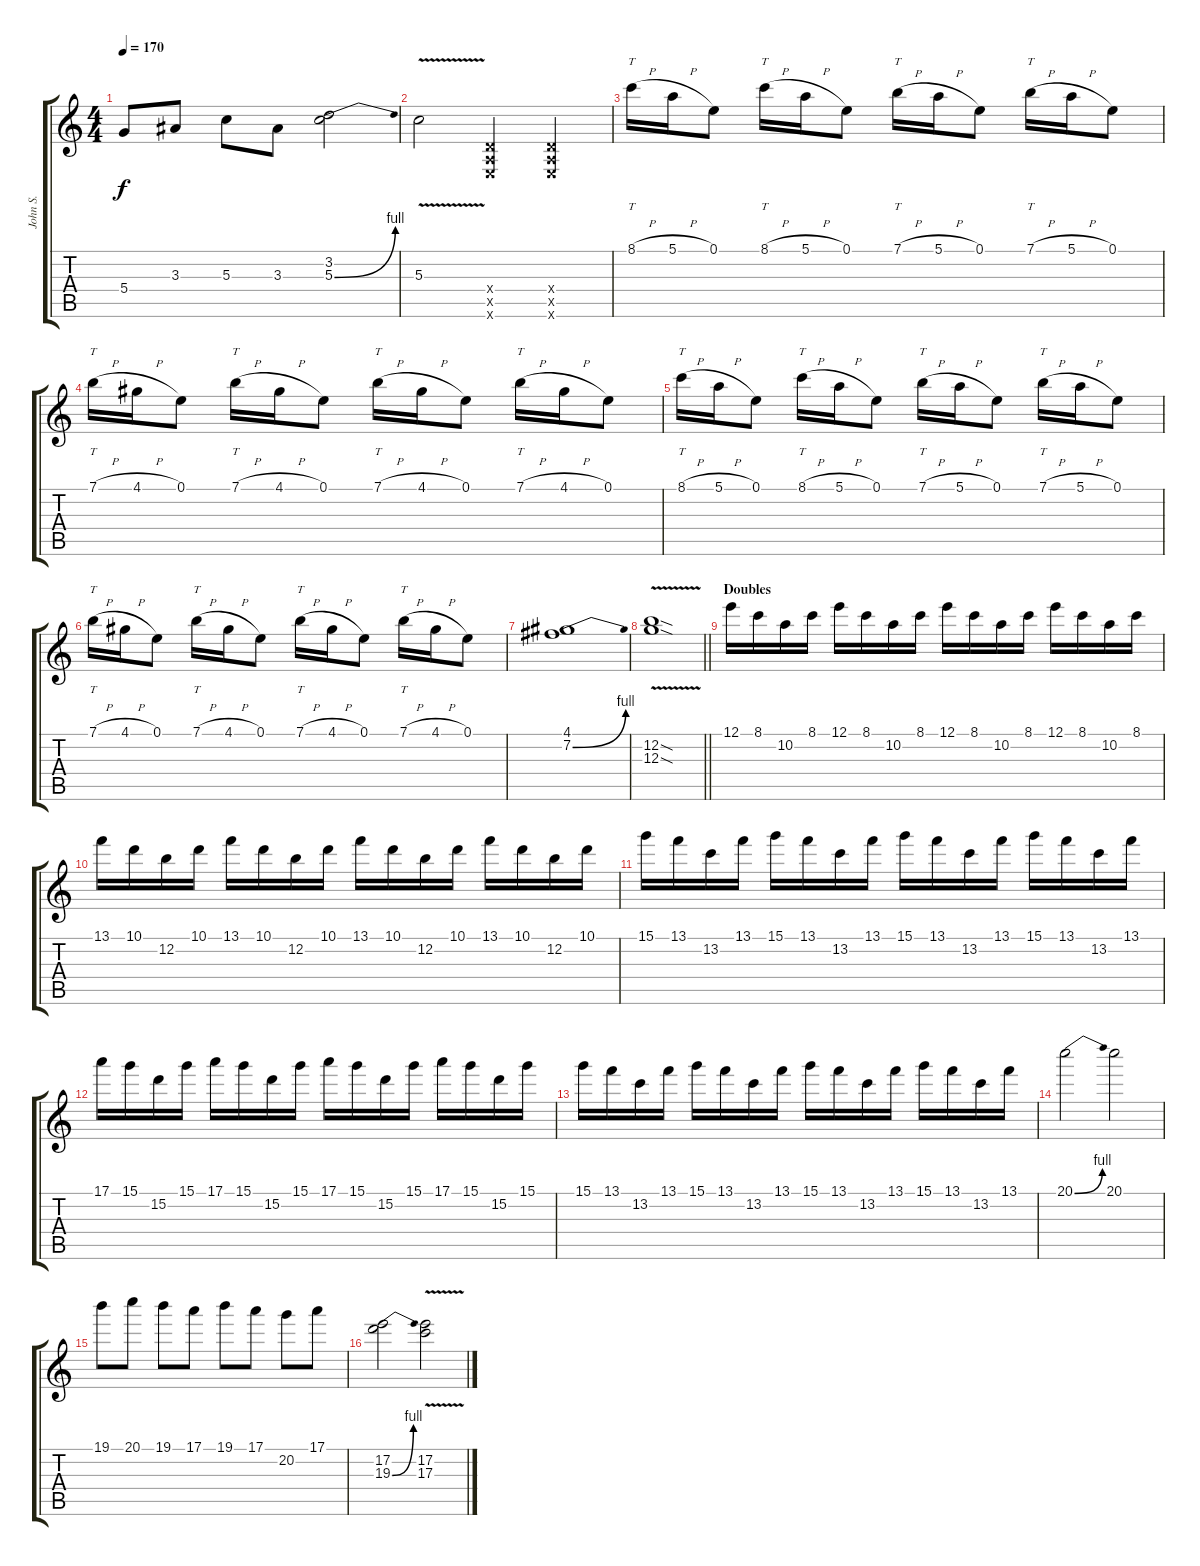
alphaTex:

\track ("John S." "John S.") {instrument overdrivenguitar}
\staff {score tabs}
\tuning (E4 B3 G3 D3 A2 E2) {hide}
\ts (4 4)
\tempo 170
\clef g2
\ks c
5.4.8{dy f} 3.3.8 5.3.8 3.3.8 (3.2 5.3{be (bend 0 0 60 4)}).2 |
5.3{v}.2 (0.4{x} 0.5{x} 0.6{x}).4 (0.4{x} 0.5{x} 0.6{x}).4 |
8.1{h}.16{tt} 5.1{h}.16 0.1.8 8.1{h}.16{tt} 5.1{h}.16 0.1.8 7.1{h}.16{tt} 5.1{h}.16 0.1.8 7.1{h}.16{tt} 5.1{h}.16 0.1.8 |
7.1{h}.16{tt} 4.1{h}.16 0.1.8 7.1{h}.16{tt} 4.1{h}.16 0.1.8 7.1{h}.16{tt} 4.1{h}.16 0.1.8 7.1{h}.16{tt} 4.1{h}.16 0.1.8 |
8.1{h}.16{tt} 5.1{h}.16 0.1.8 8.1{h}.16{tt} 5.1{h}.16 0.1.8 7.1{h}.16{tt} 5.1{h}.16 0.1.8 7.1{h}.16{tt} 5.1{h}.16 0.1.8 |
7.1{h}.16{tt} 4.1{h}.16 0.1.8 7.1{h}.16{tt} 4.1{h}.16 0.1.8 7.1{h}.16{tt} 4.1{h}.16 0.1.8 7.1{h}.16{tt} 4.1{h}.16 0.1.8 |
(4.1 7.2{be (bend 0 0 60 4)}).1 |
\barLineRight lightlight
(12.2{v sod} 12.3{v sod}).1 |
\section ("" "Doubles")
12.1.16{instrument overdrivenguitar} 8.1.16 10.2.16 8.1.16 12.1.16 8.1.16 10.2.16 8.1.16 12.1.16 8.1.16 10.2.16 8.1.16 12.1.16 8.1.16 10.2.16 8.1.16 |
13.1.16 10.1.16 12.2.16 10.1.16 13.1.16 10.1.16 12.2.16 10.1.16 13.1.16 10.1.16 12.2.16 10.1.16 13.1.16 10.1.16 12.2.16 10.1.16 |
15.1.16 13.1.16 13.2.16 13.1.16 15.1.16 13.1.16 13.2.16 13.1.16 15.1.16 13.1.16 13.2.16 13.1.16 15.1.16 13.1.16 13.2.16 13.1.16 |
17.1.16 15.1.16 15.2.16 15.1.16 17.1.16 15.1.16 15.2.16 15.1.16 17.1.16 15.1.16 15.2.16 15.1.16 17.1.16 15.1.16 15.2.16 15.1.16 |
15.1.16 13.1.16 13.2.16 13.1.16 15.1.16 13.1.16 13.2.16 13.1.16 15.1.16 13.1.16 13.2.16 13.1.16 15.1.16 13.1.16 13.2.16 13.1.16 |
20.1{be (bend 0 0 60 4)}.2 20.1.2 |
19.1.8 20.1.8 19.1.8 17.1.8 19.1.8 17.1.8 20.2.8 17.1.8 |
(17.2 19.3{be (bend 0 0 60 4)}).2 (17.2{v} 17.3{v}).2
